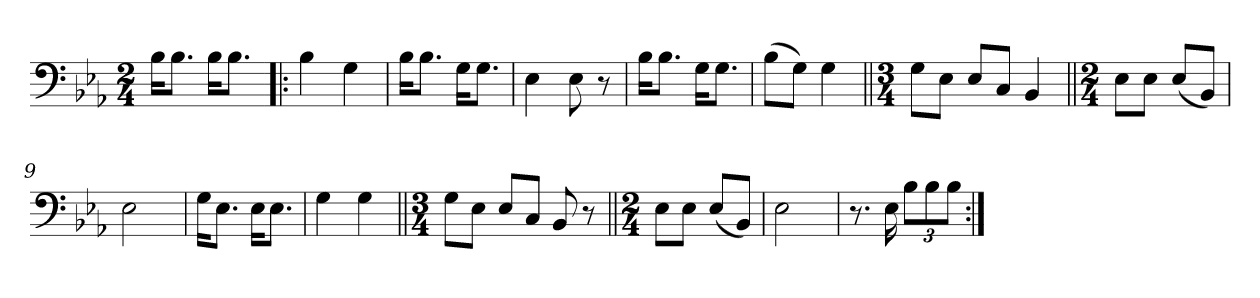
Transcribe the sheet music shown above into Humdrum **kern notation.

**kern
*part1
*staff1
*clefF4
*k[b-e-a-]
*M2/4
=1
16B-\KL
8.B-\J
16B-\KL
8.B-\J
=2!|:
4B-\
4G\
=3
16B-\KL
8.B-\J
16G\KL
8.G\J
=4
4E-\
8E-\
8r
=5
16B-\KL
8.B-\J
16G\KL
8.G\J
=6
(8B-\L
8G\J)
4G\
=7||
*M3/4
8G\L
8E-\J
8E-/L
8C/J
4BB-/
=8||
*M2/4
8E-\L
8E-\J
(8E-/L
8BB-/J)
=9
2E-\
=10
16G\KL
8.E-\J
16E-\KL
8.E-\J
=11
4G\
4G\
=12||
*M3/4
8G\L
8E-\J
8E-/L
8C/J
8BB-/
8r
=13||
*M2/4
8E-\L
8E-\J
(8E-/L
8BB-/J)
=14
2E-\
=15
8.r
16E-\
12B-\L
12B-\
12B-\J
=:|!
*-
